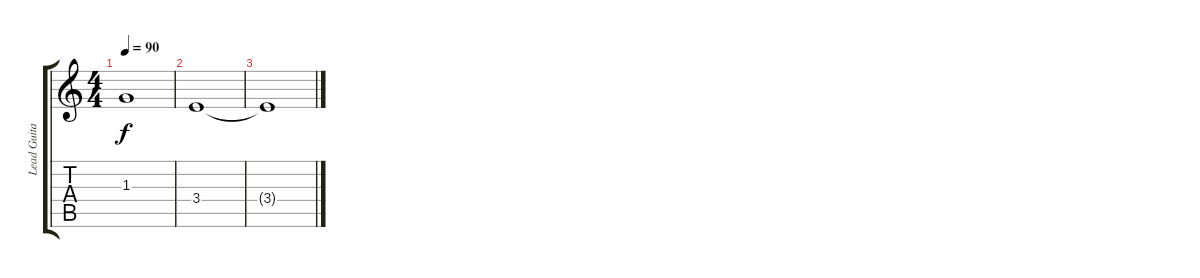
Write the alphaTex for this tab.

\track ("Lead Guitar I" "Lead Guita") {instrument overdrivenguitar}
\staff {score tabs}
\tuning (Eb4 Bb3 Gb3 Db3 Ab2 Eb2) {hide}
\ts (4 4)
\tempo 90
\clef g2
\ks c
1.3.1{dy f} |
3.4.1 |
3.4{t}.1
